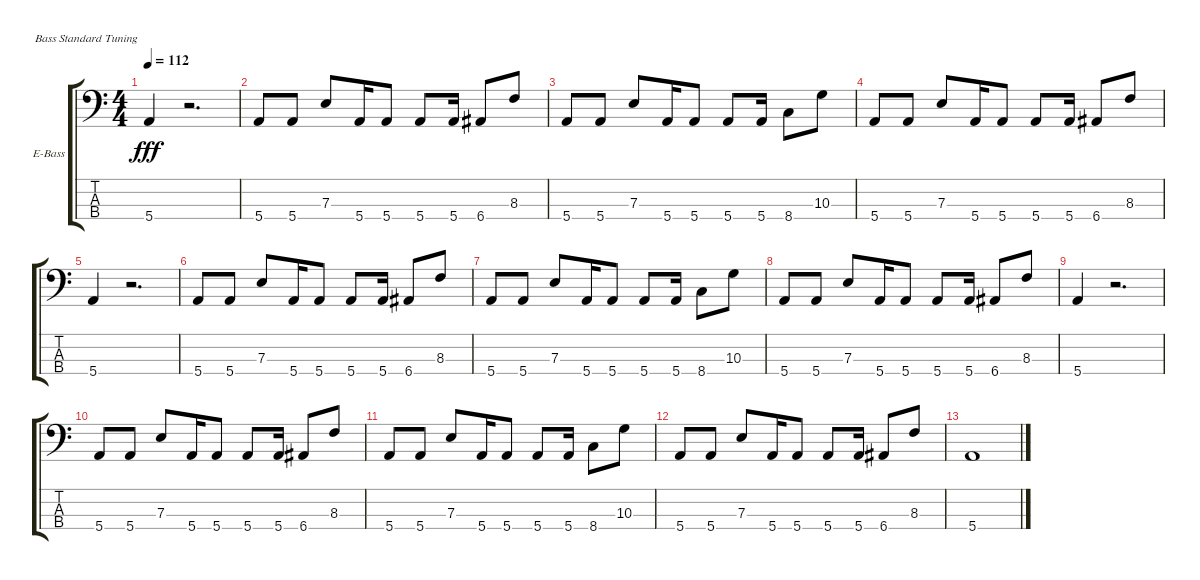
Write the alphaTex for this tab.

\defaultSystemsLayout 4
\bracketExtendMode groupsimilarinstruments
\firstSystemTrackNameOrientation horizontal
\otherSystemsTrackNameOrientation horizontal
\track ("Кислый" "E-Bass") {instrument electricbassfinger}
\staff {score tabs}
\tuning (G2 D2 A1 E1)
\ts (4 4)
\tempo 112
\clef f4
\ks c
5.4.4{dy fff} r.2{d} |
5.4.8 5.4.8 7.3.8 5.4.16 5.4.8 5.4.8 5.4.16 6.4.8 8.3.8 |
5.4.8 5.4.8 7.3.8 5.4.16 5.4.8 5.4.8 5.4.16 8.4.8 10.3.8 |
5.4.8 5.4.8 7.3.8 5.4.16 5.4.8 5.4.8 5.4.16 6.4.8 8.3.8 |
5.4.4 r.2{d} |
5.4.8 5.4.8 7.3.8 5.4.16 5.4.8 5.4.8 5.4.16 6.4.8 8.3.8 |
5.4.8 5.4.8 7.3.8 5.4.16 5.4.8 5.4.8 5.4.16 8.4.8 10.3.8 |
5.4.8 5.4.8 7.3.8 5.4.16 5.4.8 5.4.8 5.4.16 6.4.8 8.3.8 |
5.4.4 r.2{d} |
5.4.8 5.4.8 7.3.8 5.4.16 5.4.8 5.4.8 5.4.16 6.4.8 8.3.8 |
5.4.8 5.4.8 7.3.8 5.4.16 5.4.8 5.4.8 5.4.16 8.4.8 10.3.8 |
5.4.8 5.4.8 7.3.8 5.4.16 5.4.8 5.4.8 5.4.16 6.4.8 8.3.8 |
5.4.1
